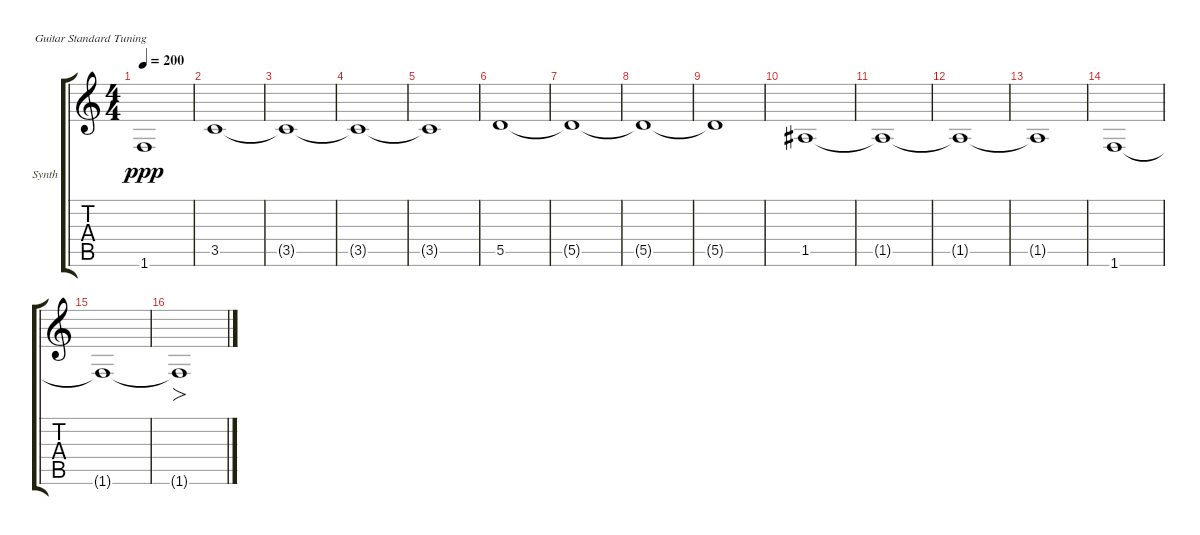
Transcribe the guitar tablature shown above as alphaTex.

\defaultSystemsLayout 4
\bracketExtendMode groupsimilarinstruments
\firstSystemTrackNameOrientation horizontal
\otherSystemsTrackNameOrientation horizontal
\track ("Synth" "Synth") {instrument acousticguitarsteel}
\staff {score tabs}
\tuning (E4 B3 G3 D3 A2 E2)
\ts (4 4)
\tempo 200
\clef g2
\ks c
1.6{t}.1{dy ppp} |
3.5.1 |
3.5{t}.1 |
3.5{t}.1 |
3.5{t}.1 |
5.5.1 |
5.5{t}.1 |
5.5{t}.1 |
5.5{t}.1 |
1.5.1 |
1.5{t}.1 |
1.5{t}.1 |
1.5{t}.1 |
1.6.1 |
1.6{t}.1 |
1.6{t}.1{fo}
